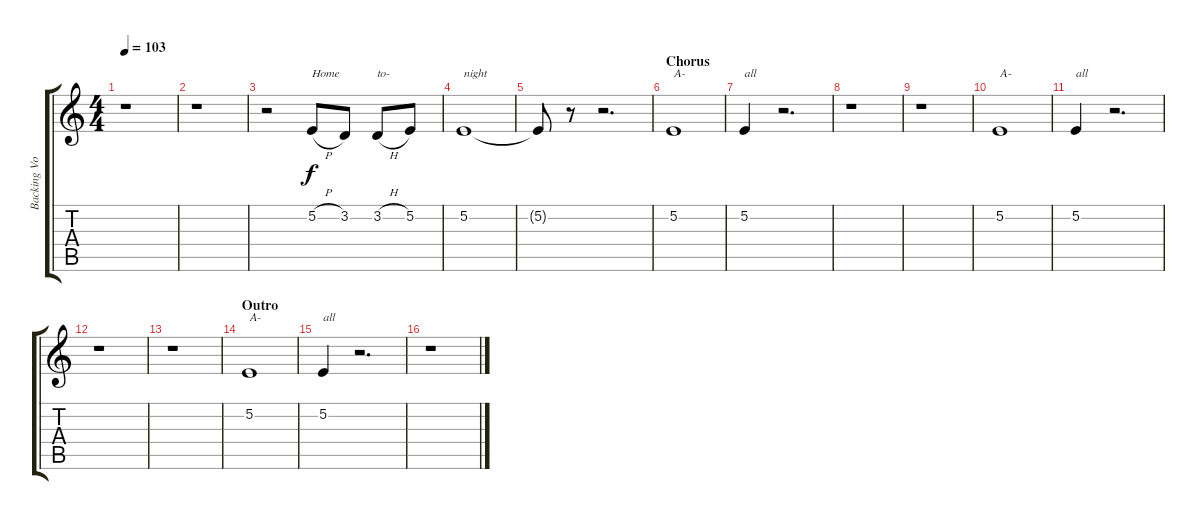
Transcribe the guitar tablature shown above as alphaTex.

\track ("Backing Vocals - Chris Chasse" "Backing Vo") {instrument bassoon}
\staff {score tabs}
\tuning (E4 B3 G3 D3 A2 E2) {hide}
\ts (4 4)
\tempo 103
\clef g2
\ks c
r.1{dy f} |
r.1 |
r.2 5.2{h}.8{txt "Home"} 3.2.8 3.2{h}.8{txt "to-"} 5.2.8 |
5.2.1{txt "night"} |
5.2{t}.8 r.8 r.2{d} |
\section ("" "Chorus")
5.2.1{txt "A-"} |
5.2.4{txt "all"} r.2{d} |
r.1 |
r.1 |
5.2.1{txt "A-"} |
5.2.4{txt "all"} r.2{d} |
r.1 |
r.1 |
\section ("" "Outro")
5.2.1{txt "A-"} |
5.2.4{txt "all"} r.2{d} |
r.1
